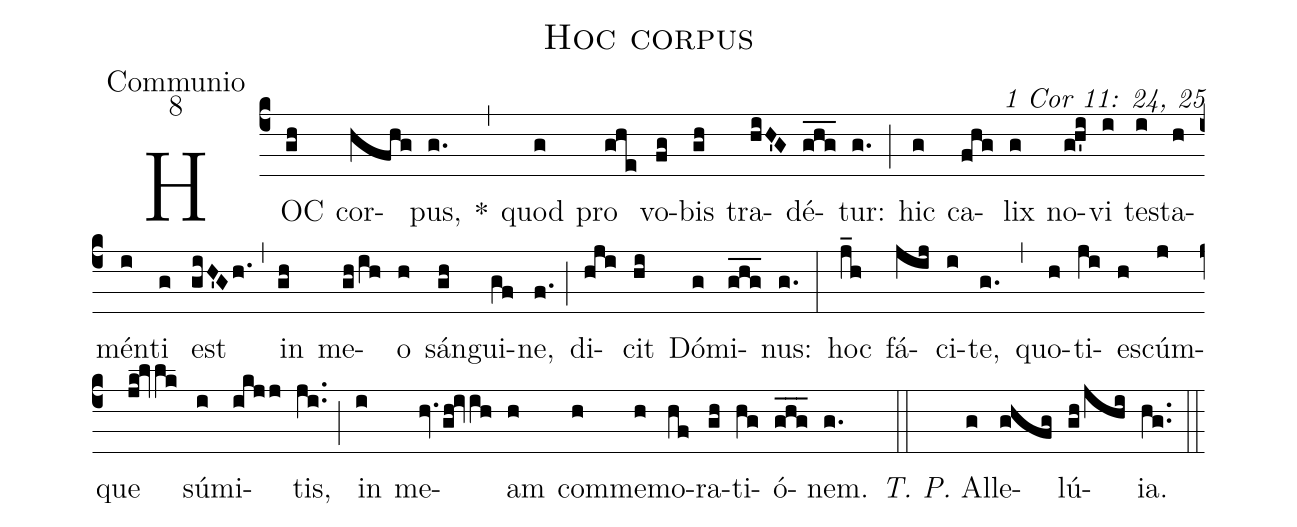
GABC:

name: Hoc corpus;
office-part: Communio;
mode: 8;
commentary: 1 Cor 11: 24, 25;
%%
(c4) HOC(gh) cor(hfhg)pus,(g.) *(,) quod(g) pro(ghe) vo(fg)bis(gh) tra(hiH'G)dé(ghg___)tur:(g.) (;) hic(g) ca(fhg)lix(g) no(g!h'i)vi(i) tes(i)ta(h)mén(i)ti(g) est(giH'Gh.) (,) in(gh) me(gh/ih)o(h) sán(gh)gui(gf)ne,(f.) (;) di(hji)cit(hi) Dó(g)mi(ghg___)nus:(g.) (:)
hoc(j_h) fá(jij)ci(i)te,(g.) (,) quo(h)ti(ji)es(h)cúm(j)que(jk!lvlk) sú(i)mi(ikjj)tis,(ji..) (;) in(i) me(hv.gh!ivih)am(h) com(h)me(h)mo(hf)ra(gh)ti(hg)ó(ghg___)nem.(g.) (::)
<i>T. P.</i> Al(g)le(ghfg)lú(gh/jhi)ia.(hg..) (::)
